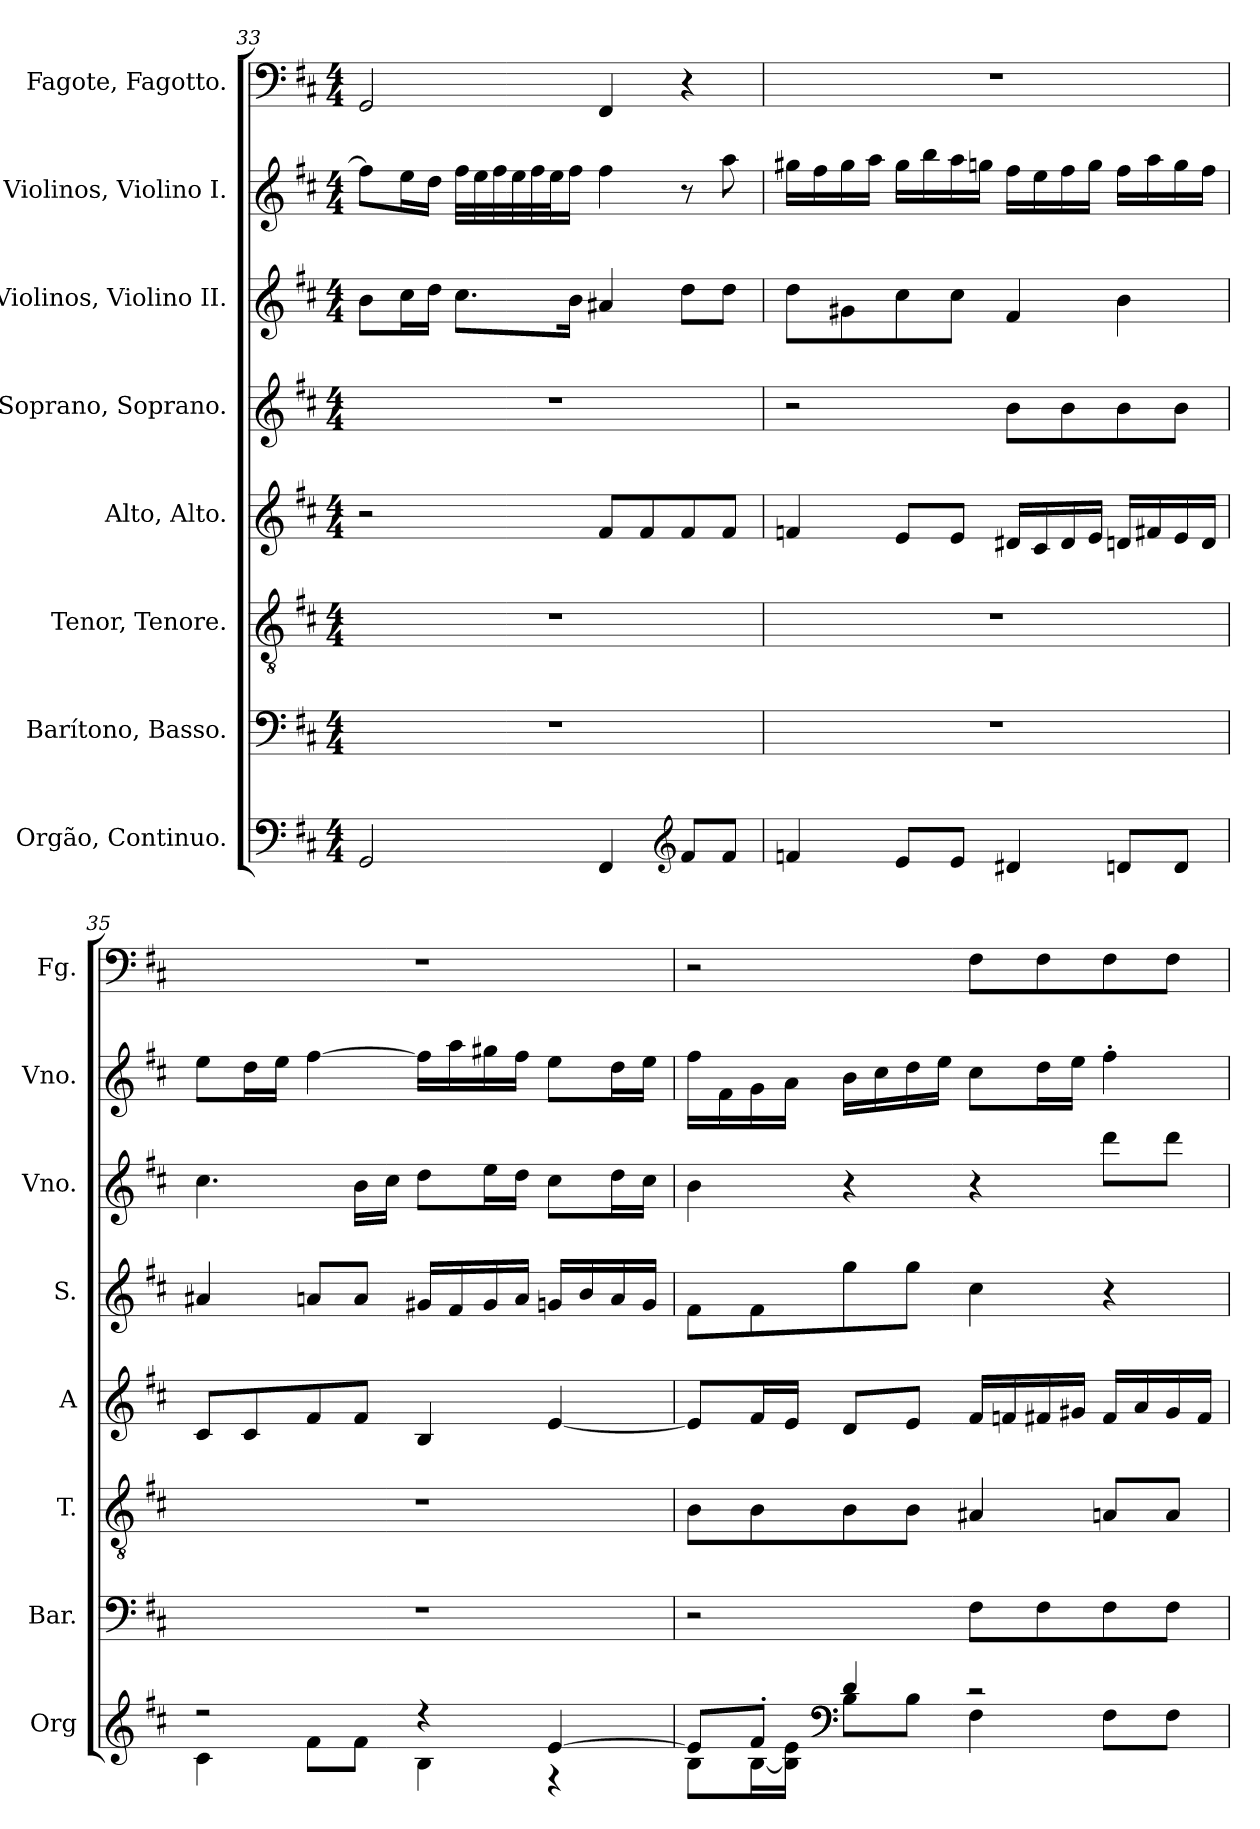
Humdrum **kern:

**kern	**kern	**kern	**kern	**kern	**kern	**kern	**kern
*part8	*part7	*part6	*part5	*part4	*part3	*part2	*part1
*staff8	*staff7	*staff6	*staff5	*staff4	*staff3	*staff2	*staff1
*I"Orgão, Continuo.	*I"Barítono, Basso.	*I"Tenor, Tenore.	*I"Alto, Alto.	*I"Soprano, Soprano.	*I"Violinos, Violino II.	*I"Violinos, Violino I.	*I"Fagote, Fagotto.
*I'Org	*I'Bar.	*I'T.	*I'A	*I'S.	*I'Vno.	*I'Vno.	*I'Fg.
*clefF4	*clefF4	*clefGv2	*clefG2	*clefG2	*clefG2	*clefG2	*clefF4
*k[f#c#]	*k[f#c#]	*k[f#c#]	*k[f#c#]	*k[f#c#]	*k[f#c#]	*k[f#c#]	*k[f#c#]
*M4/4	*M4/4	*M4/4	*M4/4	*M4/4	*M4/4	*M4/4	*M4/4
=33	=33	=33	=33	=33	=33	=33	=33
*	*	*	*	*	*	*	*^
2GG/	1r	1r	2r	1r	8b\L	8ff#\L]	2GG/	2ryy
.	.	.	.	.	16cc#\L	16ee\L	.	.
.	.	.	.	.	16dd\JJ	16dd\JJ	.	.
.	.	.	.	.	8.cc#\L	32ff#\LLL	.	.
.	.	.	.	.	.	32ee\	.	.
.	.	.	.	.	.	32ff#\	.	.
.	.	.	.	.	.	32ee\	.	.
.	.	.	.	.	.	32ff#\	.	.
.	.	.	.	.	.	32ee\J	.	.
.	.	.	.	.	16b\Jk	16ff#\JJ	.	.
*	*	*	*	*	*	*	*MM62	*
4FF#/	.	.	8f#/L	.	4a#X/	4ff#\	4FF#/	8ryy
*	*	*	*	*	*	*	*MM70	*
.	.	.	8f#/	.	.	.	.	4.ryy
*clefG2	*	*	*	*	*	*	*	*
*	*	*	*	*	*	*	*MM76	*
8f#/L	.	.	8f#/	.	8dd\L	8r	4r	.
8f#/J	.	.	8f#/J	.	8dd\J	8aa\	.	.
*	*	*	*	*	*	*	*v	*v
!!LO:PB:g=z
=34	=34	=34	=34	=34	=34	=34	=34
4fn/	1r	1r	4fn/	2r	8dd\L	16gg#X\LL	1r
.	.	.	.	.	.	16ff#\	.
.	.	.	.	.	8g#X\	16gg#\	.
.	.	.	.	.	.	16aa\JJ	.
8e/L	.	.	8e/L	.	8cc#\	16gg#\LL	.
.	.	.	.	.	.	16bb\	.
8e/J	.	.	8e/J	.	8cc#\J	16aa\	.
.	.	.	.	.	.	16ggn\JJ	.
4d#X/	.	.	16d#X/LL	8b\L	4f#/	16ff#\LL	.
.	.	.	16c#/	.	.	16ee\	.
.	.	.	16d#/	8b\	.	16ff#\	.
.	.	.	16e/JJ	.	.	16gg\JJ	.
8dn/L	.	.	16dn/LL	8b\	4b\	16ff#\LL	.
.	.	.	16f#X/	.	.	16aa\	.
8d/J	.	.	16e/	8b\J	.	16gg\	.
.	.	.	16d/JJ	.	.	16ff#\JJ	.
=35	=35	=35	=35	=35	=35	=35	=35
*^	*	*	*	*	*	*	*
2r	4c#\	1r	1r	8c#/L	4a#X/	4.cc#\	8ee\L	1r
.	.	.	.	8c#/	.	.	16dd\L	.
.	.	.	.	.	.	.	16ee\JJ	.
.	8f#\L	.	.	8f#/	8an/L	.	[4ff#\	.
.	8f#\J	.	.	8f#/J	8a/J	16b\LL	.	.
.	.	.	.	.	.	16cc#\JJ	.	.
4r	4B\	.	.	4B/	16g#X/LL	8dd\L	16ff#\LL]	.
.	.	.	.	.	16f#/	.	16aa\	.
.	.	.	.	.	16g#/	16ee\L	16gg#X\	.
.	.	.	.	.	16a/JJ	16dd\JJ	16ff#\JJ	.
[4e/	4r	.	.	[4e/	16gn/LL	8cc#\L	8ee\L	.
.	.	.	.	.	16b/	.	.	.
.	.	.	.	.	16a/	16dd\L	16dd\L	.
.	.	.	.	.	16g/JJ	16cc#\JJ	16ee\JJ	.
!!LO:PB:g=z
=36	=36	=36	=36	=36	=36	=36	=36	=36
8e/L]	8B\L	2r	8B\L	8e/L]	8f#\L	4b\	16ff#\LL	2r
.	.	.	.	.	.	.	16f#\	.
8f#'/J	[16B\L	.	8B\	16f#/L	8f#\	.	16g\	.
.	16B\] 16e\JJ	.	.	16e/JJ	.	.	16a\JJ	.
*clefF4	*	*	*	*	*	*	*	*
4d/	8B\L	.	8B\	8d/L	8gg\	4r	16b\LL	.
.	.	.	.	.	.	.	16cc#\	.
.	8B\J	.	8B\J	8e/J	8gg\J	.	16dd\	.
.	.	.	.	.	.	.	16ee\JJ	.
2r	4F#\	8F#\L	4A#X/	16f#/LL	4cc#\	4r	8cc#\L	8F#\L
.	.	.	.	16fn/	.	.	.	.
.	.	8F#\	.	16f#X/	.	.	16dd\L	8F#\
.	.	.	.	16g#X/JJ	.	.	16ee\JJ	.
.	8F#\L	8F#\	8An/L	16f#/LL	4r	8ddd\L	4ff#'\	8F#\
.	.	.	.	16a/	.	.	.	.
.	8F#\J	8F#\J	8A/J	16g#/	.	8ddd\J	.	8F#\J
.	.	.	.	16f#/JJ	.	.	.	.
*v	*v	*	*	*	*	*	*	*
=	=	=	=	=	=	=	=
*-	*-	*-	*-	*-	*-	*-	*-
